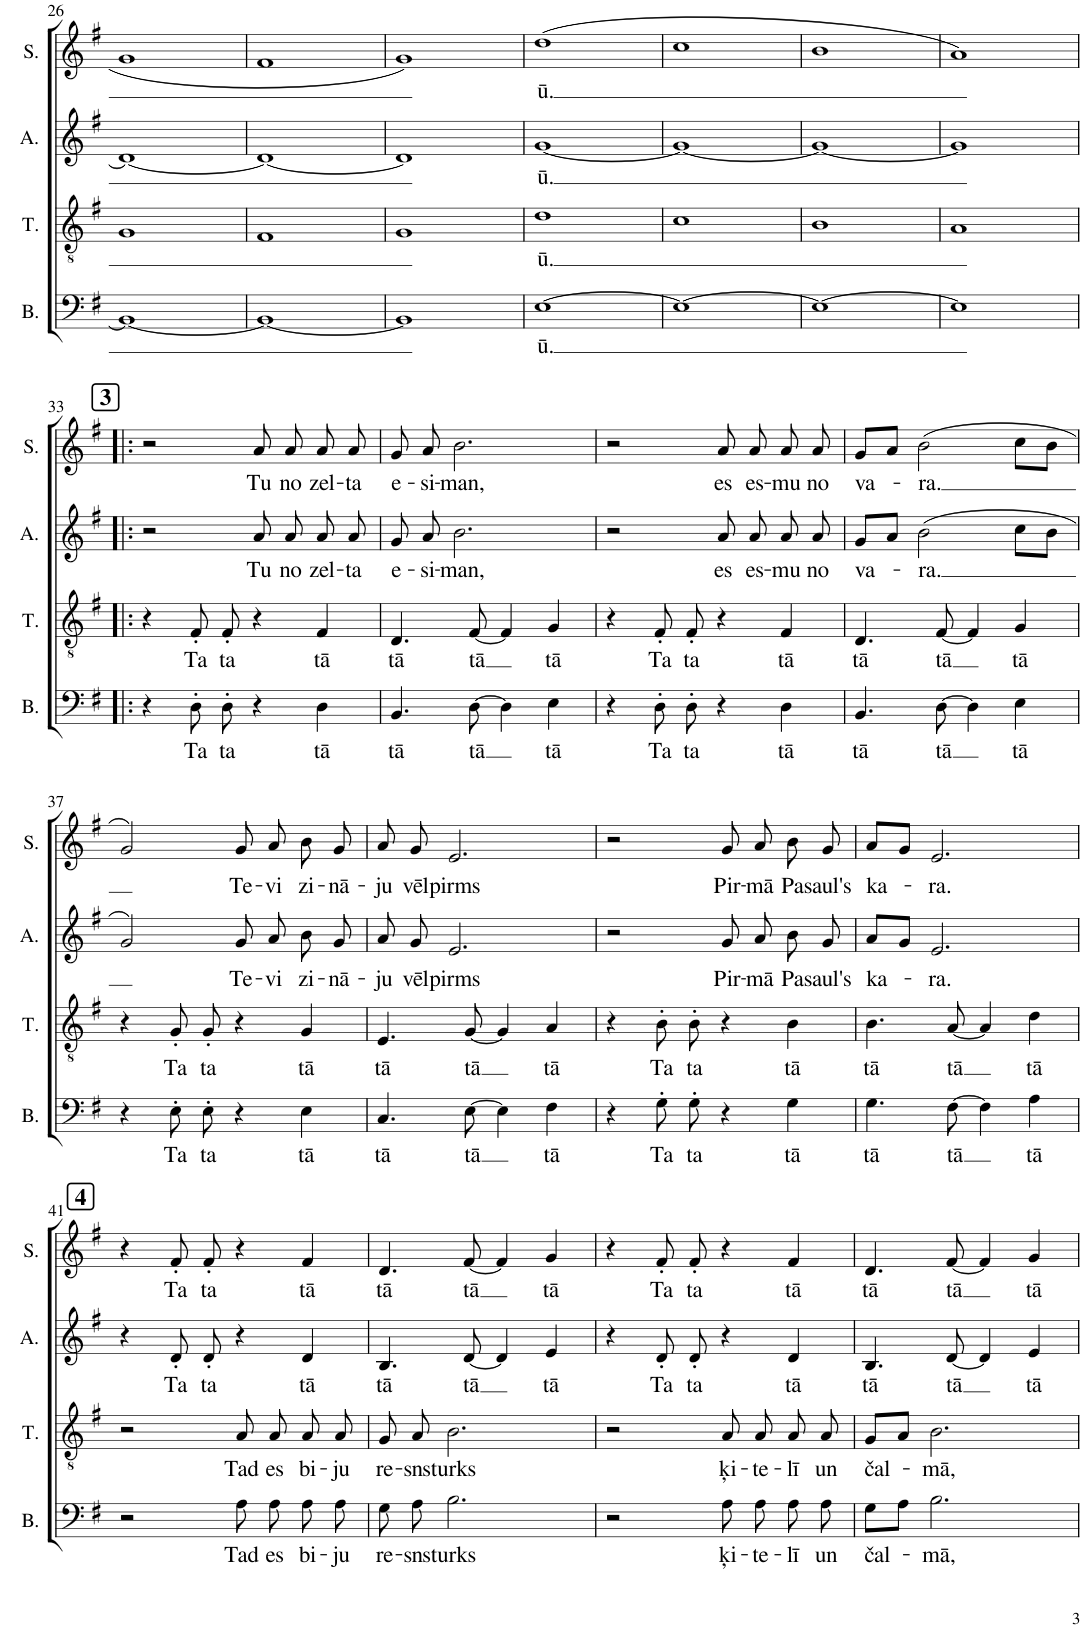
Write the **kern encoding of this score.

**kern	**text	**kern	**text	**kern	**text	**kern	**text
*part4	*part4	*part3	*part3	*part2	*part2	*part1	*part1
*staff4	*staff4	*staff3	*staff3	*staff2	*staff2	*staff1	*staff1
*I"Bass	*	*I"Tenor	*	*I"Alto	*	*I"Soprano	*
*I'B.	*	*I'T.	*	*I'A.	*	*I'S.	*
!!LO:PB:g=z
*clefF4	*	*clefGv2	*	*clefG2	*	*clefG2	*
*k[f#]	*	*k[f#]	*	*k[f#]	*	*k[f#]	*
*M4/4	*	*M4/4	*	*M4/4	*	*M4/4	*
=26	=26	=26	=26	=26	=26	=26	=26
1BB_	.	1G	.	1d_	.	1g	.
=27	=27	=27	=27	=27	=27	=27	=27
1BB_	.	1F#	.	1d_	.	1f#	.
=28	=28	=28	=28	=28	=28	=28	=28
1BB]	.	1G	.	1d]	.	1g	.
=29	=29	=29	=29	=29	=29	=29	=29
!	!LO:LY:b	!	!LO:LY:b	!	!LO:LY:b	!	!LO:LY:b
[1E	ū.	1d	ū.	[1g	ū.	(1dd	ū.
=30	=30	=30	=30	=30	=30	=30	=30
1E_	.	1c	.	1g_	.	1cc	.
=31	=31	=31	=31	=31	=31	=31	=31
1E_	.	1B	.	1g_	.	1b	.
=32	=32	=32	=32	=32	=32	=32	=32
1E]	.	1A	.	1g]	.	1a)	.
!!LO:LB:g=z
=33!|:	=33!|:	=33!|:	=33!|:	=33!|:	=33!|:	=33!|:	=33!|:
4r	.	4r	.	2r	.	2r	.
!	!LO:LY:b	!	!LO:LY:b	!	!	!	!
8D'\	Ta	8F#'/	Ta	.	.	.	.
!	!LO:LY:b	!	!LO:LY:b	!	!	!	!
8D'\	ta	8F#'/	ta	.	.	.	.
!	!	!	!	!	!LO:LY:b	!	!LO:LY:b
4r	.	4r	.	8a/	Tu	8a/	Tu
!	!	!	!	!	!LO:LY:b	!	!LO:LY:b
.	.	.	.	8a/	no	8a/	no
!	!LO:LY:b	!	!LO:LY:b	!	!LO:LY:b	!	!LO:LY:b
4D\	tā	4F#/	tā	8a/	zel-	8a/	zel-
!	!	!	!	!	!LO:LY:b	!	!LO:LY:b
.	.	.	.	8a/	-ta	8a/	-ta
=34	=34	=34	=34	=34	=34	=34	=34
!	!LO:LY:b	!	!LO:LY:b	!	!LO:LY:b	!	!LO:LY:b
4.BB/	tā	4.D/	tā	8g/	e-	8g/	e-
!	!	!	!	!	!LO:LY:b	!	!LO:LY:b
.	.	.	.	8a/	-si-	8a/	-si-
!	!	!	!	!	!LO:LY:b	!	!LO:LY:b
.	.	.	.	2.b\	-man,	2.b\	-man,
!	!LO:LY:b	!	!LO:LY:b	!	!	!	!
[8D\	tā	[8F#/	tā	.	.	.	.
4D\]	.	4F#/]	.	.	.	.	.
!	!LO:LY:b	!	!LO:LY:b	!	!	!	!
4E\	tā	4G/	tā	.	.	.	.
=35	=35	=35	=35	=35	=35	=35	=35
4r	.	4r	.	2r	.	2r	.
!	!LO:LY:b	!	!LO:LY:b	!	!	!	!
8D'\	Ta	8F#'/	Ta	.	.	.	.
!	!LO:LY:b	!	!LO:LY:b	!	!	!	!
8D'\	ta	8F#'/	ta	.	.	.	.
!	!	!	!	!	!LO:LY:b	!	!LO:LY:b
4r	.	4r	.	8a/	es	8a/	es
!	!	!	!	!	!LO:LY:b	!	!LO:LY:b
.	.	.	.	8a/	es-	8a/	es-
!	!LO:LY:b	!	!LO:LY:b	!	!LO:LY:b	!	!LO:LY:b
4D\	tā	4F#/	tā	8a/	-mu	8a/	-mu
!	!	!	!	!	!LO:LY:b	!	!LO:LY:b
.	.	.	.	8a/	no	8a/	no
=36	=36	=36	=36	=36	=36	=36	=36
!	!LO:LY:b	!	!LO:LY:b	!	!LO:LY:b	!	!LO:LY:b
4.BB/	tā	4.D/	tā	8g/L	va-	8g/L	va-
.	.	.	.	8a/J	.	8a/J	.
!	!	!	!	!	!LO:LY:b	!	!LO:LY:b
.	.	.	.	(2b\	-ra.	(2b\	-ra.
!	!LO:LY:b	!	!LO:LY:b	!	!	!	!
[8D\	tā	[8F#/	tā	.	.	.	.
4D\]	.	4F#/]	.	.	.	.	.
!	!LO:LY:b	!	!LO:LY:b	!	!	!	!
4E\	tā	4G/	tā	8cc\L	.	8cc\L	.
.	.	.	.	8b\J	.	8b\J	.
!!LO:LB:g=z
=37	=37	=37	=37	=37	=37	=37	=37
4r	.	4r	.	2g/)	.	2g/)	.
!	!LO:LY:b	!	!LO:LY:b	!	!	!	!
8E'\	Ta	8G'/	Ta	.	.	.	.
!	!LO:LY:b	!	!LO:LY:b	!	!	!	!
8E'\	ta	8G'/	ta	.	.	.	.
!	!	!	!	!	!LO:LY:b	!	!LO:LY:b
4r	.	4r	.	8g/	Te-	8g/	Te-
!	!	!	!	!	!LO:LY:b	!	!LO:LY:b
.	.	.	.	8a/	-vi	8a/	-vi
!	!LO:LY:b	!	!LO:LY:b	!	!LO:LY:b	!	!LO:LY:b
4E\	tā	4G/	tā	8b\	zi-	8b\	zi-
!	!	!	!	!	!LO:LY:b	!	!LO:LY:b
.	.	.	.	8g/	-nā-	8g/	-nā-
=38	=38	=38	=38	=38	=38	=38	=38
!	!LO:LY:b	!	!LO:LY:b	!	!LO:LY:b	!	!LO:LY:b
4.C/	tā	4.E/	tā	8a/	-ju	8a/	-ju
!	!	!	!	!	!LO:LY:b	!	!LO:LY:b
.	.	.	.	8g/	vēl	8g/	vēl
!	!	!	!	!	!LO:LY:b	!	!LO:LY:b
.	.	.	.	2.e/	pirms	2.e/	pirms
!	!LO:LY:b	!	!LO:LY:b	!	!	!	!
[8E\	tā	[8G/	tā	.	.	.	.
4E\]	.	4G/]	.	.	.	.	.
!	!LO:LY:b	!	!LO:LY:b	!	!	!	!
4F#\	tā	4A/	tā	.	.	.	.
=39	=39	=39	=39	=39	=39	=39	=39
4r	.	4r	.	2r	.	2r	.
!	!LO:LY:b	!	!LO:LY:b	!	!	!	!
8G'\	Ta	8B'\	Ta	.	.	.	.
!	!LO:LY:b	!	!LO:LY:b	!	!	!	!
8G'\	ta	8B'\	ta	.	.	.	.
!	!	!	!	!	!LO:LY:b	!	!LO:LY:b
4r	.	4r	.	8g/	Pir-	8g/	Pir-
!	!	!	!	!	!LO:LY:b	!	!LO:LY:b
.	.	.	.	8a/	-mā	8a/	-mā
!	!LO:LY:b	!	!LO:LY:b	!	!LO:LY:b	!	!LO:LY:b
4G\	tā	4B\	tā	8b\	Pa	8b\	Pa
!	!	!	!	!	!LO:LY:b	!	!LO:LY:b
.	.	.	.	8g/	saul's	8g/	saul's
=40	=40	=40	=40	=40	=40	=40	=40
!	!LO:LY:b	!	!LO:LY:b	!	!LO:LY:b	!	!LO:LY:b
4.G\	tā	4.B\	tā	8a/L	ka-	8a/L	ka-
.	.	.	.	8g/J	.	8g/J	.
!	!	!	!	!	!LO:LY:b	!	!LO:LY:b
.	.	.	.	2.e/	-ra.	2.e/	-ra.
!	!LO:LY:b	!	!LO:LY:b	!	!	!	!
[8F#\	tā	[8A/	tā	.	.	.	.
4F#\]	.	4A/]	.	.	.	.	.
!	!LO:LY:b	!	!LO:LY:b	!	!	!	!
4A\	tā	4d\	tā	.	.	.	.
!!LO:LB:g=z
=41	=41	=41	=41	=41	=41	=41	=41
2r	.	2r	.	4r	.	4r	.
!	!	!	!	!	!LO:LY:b	!	!LO:LY:b
.	.	.	.	8d'/	Ta	8f#'/	Ta
!	!	!	!	!	!LO:LY:b	!	!LO:LY:b
.	.	.	.	8d'/	ta	8f#'/	ta
!	!LO:LY:b	!	!LO:LY:b	!	!	!	!
8A\	Tad	8A/	Tad	4r	.	4r	.
!	!LO:LY:b	!	!LO:LY:b	!	!	!	!
8A\	es	8A/	es	.	.	.	.
!	!LO:LY:b	!	!LO:LY:b	!	!LO:LY:b	!	!LO:LY:b
8A\	bi-	8A/	bi-	4d/	tā	4f#/	tā
!	!LO:LY:b	!	!LO:LY:b	!	!	!	!
8A\	-ju	8A/	-ju	.	.	.	.
=42	=42	=42	=42	=42	=42	=42	=42
!	!LO:LY:b	!	!LO:LY:b	!	!LO:LY:b	!	!LO:LY:b
8G\	re-	8G/	re-	4.B/	tā	4.d/	tā
!	!LO:LY:b	!	!LO:LY:b	!	!	!	!
8A\	-sns	8A/	-sns	.	.	.	.
!	!LO:LY:b	!	!LO:LY:b	!	!	!	!
2.B\	turks	2.B\	turks	.	.	.	.
!	!	!	!	!	!LO:LY:b	!	!LO:LY:b
.	.	.	.	[8d/	tā	[8f#/	tā
.	.	.	.	4d/]	.	4f#/]	.
!	!	!	!	!	!LO:LY:b	!	!LO:LY:b
.	.	.	.	4e/	tā	4g/	tā
=43	=43	=43	=43	=43	=43	=43	=43
2r	.	2r	.	4r	.	4r	.
!	!	!	!	!	!LO:LY:b	!	!LO:LY:b
.	.	.	.	8d'/	Ta	8f#'/	Ta
!	!	!	!	!	!LO:LY:b	!	!LO:LY:b
.	.	.	.	8d'/	ta	8f#'/	ta
!	!LO:LY:b	!	!LO:LY:b	!	!	!	!
8A\	ķi-	8A/	ķi-	4r	.	4r	.
!	!LO:LY:b	!	!LO:LY:b	!	!	!	!
8A\	-te-	8A/	-te-	.	.	.	.
!	!LO:LY:b	!	!LO:LY:b	!	!LO:LY:b	!	!LO:LY:b
8A\	-lī	8A/	-lī	4d/	tā	4f#/	tā
!	!LO:LY:b	!	!LO:LY:b	!	!	!	!
8A\	un	8A/	un	.	.	.	.
=44	=44	=44	=44	=44	=44	=44	=44
!	!LO:LY:b	!	!LO:LY:b	!	!LO:LY:b	!	!LO:LY:b
8G\L	čal-	8G/L	čal-	4.B/	tā	4.d/	tā
8A\J	.	8A/J	.	.	.	.	.
!	!LO:LY:b	!	!LO:LY:b	!	!	!	!
2.B\	-mā,	2.B\	-mā,	.	.	.	.
!	!	!	!	!	!LO:LY:b	!	!LO:LY:b
.	.	.	.	[8d/	tā	[8f#/	tā
.	.	.	.	4d/]	.	4f#/]	.
!	!	!	!	!	!LO:LY:b	!	!LO:LY:b
.	.	.	.	4e/	tā	4g/	tā
=	=	=	=	=	=	=	=
*-	*-	*-	*-	*-	*-	*-	*-
